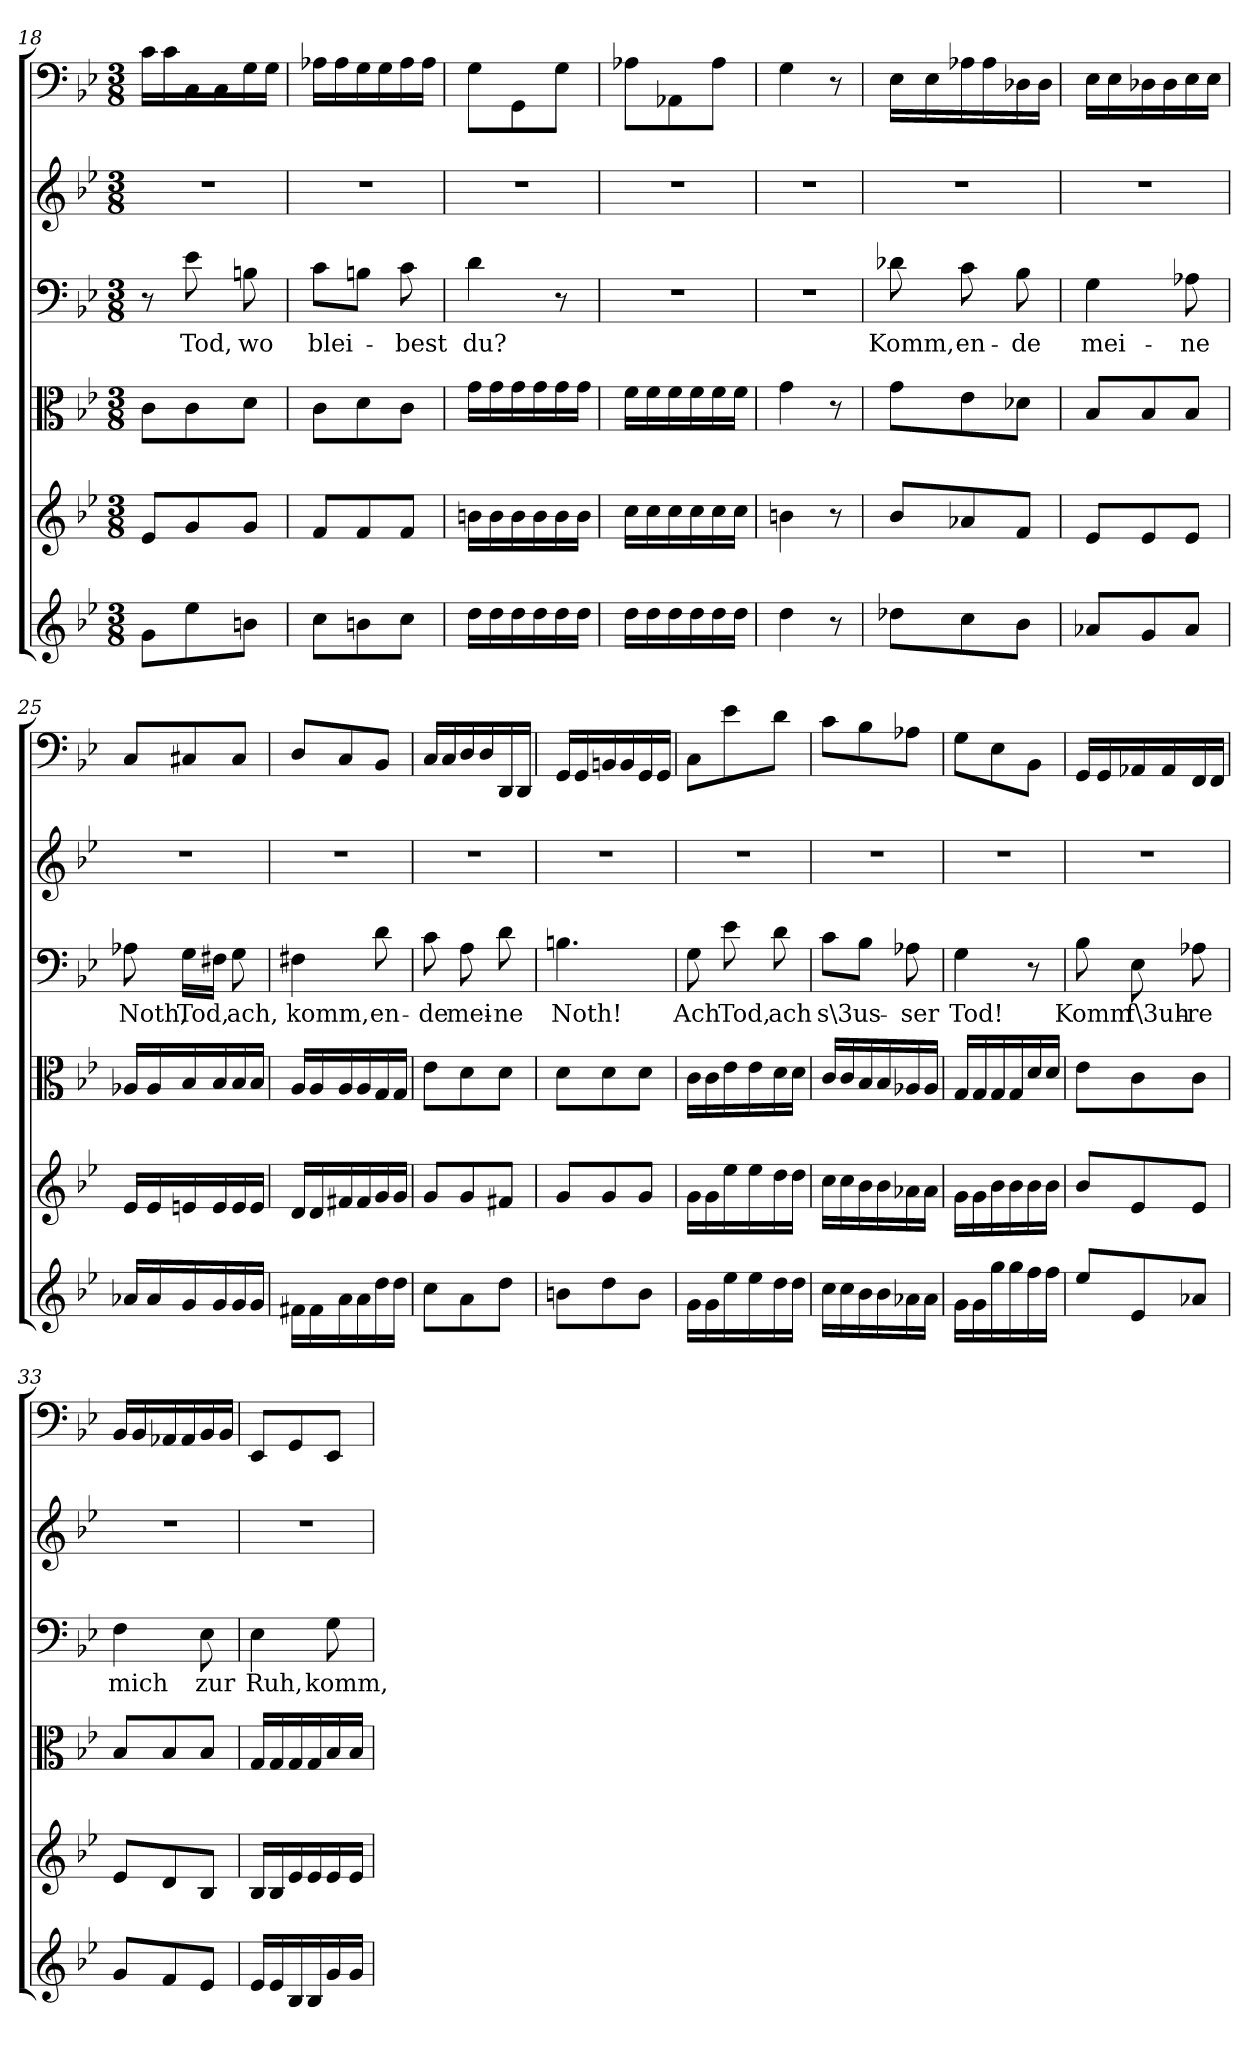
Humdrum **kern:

**kern	**kern	**kern	**kern	**text	**kern	**kern
*part6	*part5	*part4	*part3	*part3	*part2	*part1
*staff6	*staff5	*staff4	*staff3	*staff3	*staff2	*staff1
*clefG2	*clefG2	*clefC3	*clefF4	*	*clefG2	*clefF4
*k[b-e-]	*k[b-e-]	*k[b-e-]	*k[b-e-]	*	*k[b-e-]	*k[b-e-]
*g:	*g:	*g:	*g:	*	*g:	*g:
*M3/8	*M3/8	*M3/8	*M3/8	*	*M3/8	*M3/8
=18	=18	=18	=18	=18	=18	=18
8g"\L	8e-"/L	8c"\L	8r	.	4.r	16c"\LL
.	.	.	.	.	.	16c"\
8ee-"\	8g"/	8c"\	8e-"\	Tod,	.	16C"\
.	.	.	.	.	.	16C"\
8bn"\J	8g"/J	8d"\J	8Bn"\	wo	.	16G"\
.	.	.	.	.	.	16G"\JJ
=19	=19	=19	=19	=19	=19	=19
8cc"\L	8f"/L	8c"\L	8c"\L	blei-	4.r	16A-X"\LL
.	.	.	.	.	.	16A-"\
8bn"\	8f"/	8d"\	8Bn"\J	.	.	16G"\
.	.	.	.	.	.	16G"\
8cc"\J	8f"/J	8c"\J	8c"\	-best	.	16A-"\
.	.	.	.	.	.	16A-"\JJ
=20	=20	=20	=20	=20	=20	=20
16dd"\LL	16bn"\LL	16g"\LL	4d"\	du?	4.r	8G"\L
16dd"\	16b"\	16g"\	.	.	.	.
16dd"\	16b"\	16g"\	.	.	.	8GG"\
16dd"\	16b"\	16g"\	.	.	.	.
16dd"\	16b"\	16g"\	8r	.	.	8G"\J
16dd"\JJ	16b"\JJ	16g"\JJ	.	.	.	.
=21	=21	=21	=21	=21	=21	=21
16dd"\LL	16cc"\LL	16f"\LL	4.r	.	4.r	8A-X"\L
16dd"\	16cc"\	16f"\	.	.	.	.
16dd"\	16cc"\	16f"\	.	.	.	8AA-X"\
16dd"\	16cc"\	16f"\	.	.	.	.
16dd"\	16cc"\	16f"\	.	.	.	8A-"\J
16dd"\JJ	16cc"\JJ	16f"\JJ	.	.	.	.
=22	=22	=22	=22	=22	=22	=22
4dd"\	4bn"\	4g"\	4.r	.	4.r	4G"\
8r	8r	8r	.	.	.	8r
=23	=23	=23	=23	=23	=23	=23
8dd-X"\L	8b-"/L	8g"\L	8d-X"\	Komm,	4.r	16E-"\LL
.	.	.	.	.	.	16E-"\
8cc"\	8a-X"/	8e-"\	8c"\	en-	.	16A-X"\
.	.	.	.	.	.	16A-"\
8b-"\J	8f"/J	8d-X"\J	8B-"\	-de	.	16D-X"\
.	.	.	.	.	.	16D-"\JJ
=24	=24	=24	=24	=24	=24	=24
8a-X"/L	8e-"/L	8B-"/L	4G"\	mei-	4.r	16E-"\LL
.	.	.	.	.	.	16E-"\
8g"/	8e-"/	8B-"/	.	.	.	16D-X"\
.	.	.	.	.	.	16D-"\
8a-"/J	8e-"/J	8B-"/J	8A-X"\	-ne	.	16E-"\
.	.	.	.	.	.	16E-"\JJ
=25	=25	=25	=25	=25	=25	=25
16a-X"/LL	16e-"/LL	16A-X"/LL	8A-X"\	Noth,	4.r	8C"/L
16a-"/	16e-"/	16A-"/	.	.	.	.
16g"/	16en"/	16B-"/	16G"\LL	Tod,	.	8C#X"/
16g"/	16e"/	16B-"/	16F#X"\JJ	.	.	.
16g"/	16e"/	16B-"/	8G"\	ach,	.	8C#"/J
16g"/JJ	16e"/JJ	16B-"/JJ	.	.	.	.
=26	=26	=26	=26	=26	=26	=26
16f#X"\LL	16d"/LL	16A"/LL	4F#X"\	komm,	4.r	8D"/L
16f#"\	16d"/	16A"/	.	.	.	.
16a"\	16f#X"/	16A"/	.	.	.	8C"/
16a"\	16f#"/	16A"/	.	.	.	.
16dd"\	16g"/	16G"/	8d"\	en-	.	8BB-"/J
16dd"\JJ	16g"/JJ	16G"/JJ	.	.	.	.
=27	=27	=27	=27	=27	=27	=27
8cc"\L	8g"/L	8e-"\L	8c"\	-de	4.r	16C"/LL
.	.	.	.	.	.	16C"/
8a"\	8g"/	8d"\	8A"\	mei-	.	16D"/
.	.	.	.	.	.	16D"/
8dd"\J	8f#X"/J	8d"\J	8d"\	-ne	.	16DD"/
.	.	.	.	.	.	16DD"/JJ
=28	=28	=28	=28	=28	=28	=28
8bn"\L	8g"/L	8d"\L	4.Bn"\	Noth!	4.r	16GG"/LL
.	.	.	.	.	.	16GG"/
8dd"\	8g"/	8d"\	.	.	.	16BBn"/
.	.	.	.	.	.	16BB"/
8b"\J	8g"/J	8d"\J	.	.	.	16GG"/
.	.	.	.	.	.	16GG"/JJ
=29	=29	=29	=29	=29	=29	=29
16g"\LL	16g"\LL	16c"\LL	8G"\	Ach	4.r	8C"\L
16g"\	16g"\	16c"\	.	.	.	.
16ee-"\	16ee-"\	16e-"\	8e-"\	Tod,	.	8e-"\
16ee-"\	16ee-"\	16e-"\	.	.	.	.
16dd"\	16dd"\	16d"\	8d"\	ach	.	8d"\J
16dd"\JJ	16dd"\JJ	16d"\JJ	.	.	.	.
=30	=30	=30	=30	=30	=30	=30
16cc"\LL	16cc"\LL	16c"/LL	8c"\L	s\3us-	4.r	8c"\L
16cc"\	16cc"\	16c"/	.	.	.	.
16b-"\	16b-"\	16B-"/	8B-"\J	.	.	8B-"\
16b-"\	16b-"\	16B-"/	.	.	.	.
16a-X"\	16a-X"\	16A-X"/	8A-X"\	-ser	.	8A-X"\J
16a-"\JJ	16a-"\JJ	16A-"/JJ	.	.	.	.
=31	=31	=31	=31	=31	=31	=31
16g"\LL	16g"\LL	16G"/LL	4G"\	Tod!	4.r	8G"\L
16g"\	16g"\	16G"/	.	.	.	.
16gg"\	16b-"\	16G"/	.	.	.	8E-"\
16gg"\	16b-"\	16G"/	.	.	.	.
16ff"\	16b-"\	16d"/	8r	.	.	8BB-"\J
16ff"\JJ	16b-"\JJ	16d"/JJ	.	.	.	.
=32	=32	=32	=32	=32	=32	=32
8ee-"/L	8b-"/L	8e-"\L	8B-"\	Komm	4.r	16GG"/LL
.	.	.	.	.	.	16GG"/
8e-"/	8e-"/	8c"\	8E-"\	f\3uh-	.	16AA-X"/
.	.	.	.	.	.	16AA-"/
8a-X"/J	8e-"/J	8c"\J	8A-X"\	-re	.	16FF"/
.	.	.	.	.	.	16FF"/JJ
=33	=33	=33	=33	=33	=33	=33
8g"/L	8e-"/L	8B-"/L	4F"\	mich	4.r	16BB-"/LL
.	.	.	.	.	.	16BB-"/
8f"/	8d"/	8B-"/	.	.	.	16AA-X"/
.	.	.	.	.	.	16AA-"/
8e-"/J	8B-"/J	8B-"/J	8E-"\	zur	.	16BB-"/
.	.	.	.	.	.	16BB-"/JJ
=34	=34	=34	=34	=34	=34	=34
16e-"/LL	16B-"/LL	16G"/LL	4E-"\	Ruh,	4.r	8EE-"/L
16e-"/	16B-"/	16G"/	.	.	.	.
16B-"/	16e-"/	16G"/	.	.	.	8GG"/
16B-"/	16e-"/	16G"/	.	.	.	.
16g"/	16e-"/	16B-"/	8G"\	komm,	.	8EE-"/J
16g"/JJ	16e-"/JJ	16B-"/JJ	.	.	.	.
=	=	=	=	=	=	=
*-	*-	*-	*-	*-	*-	*-
